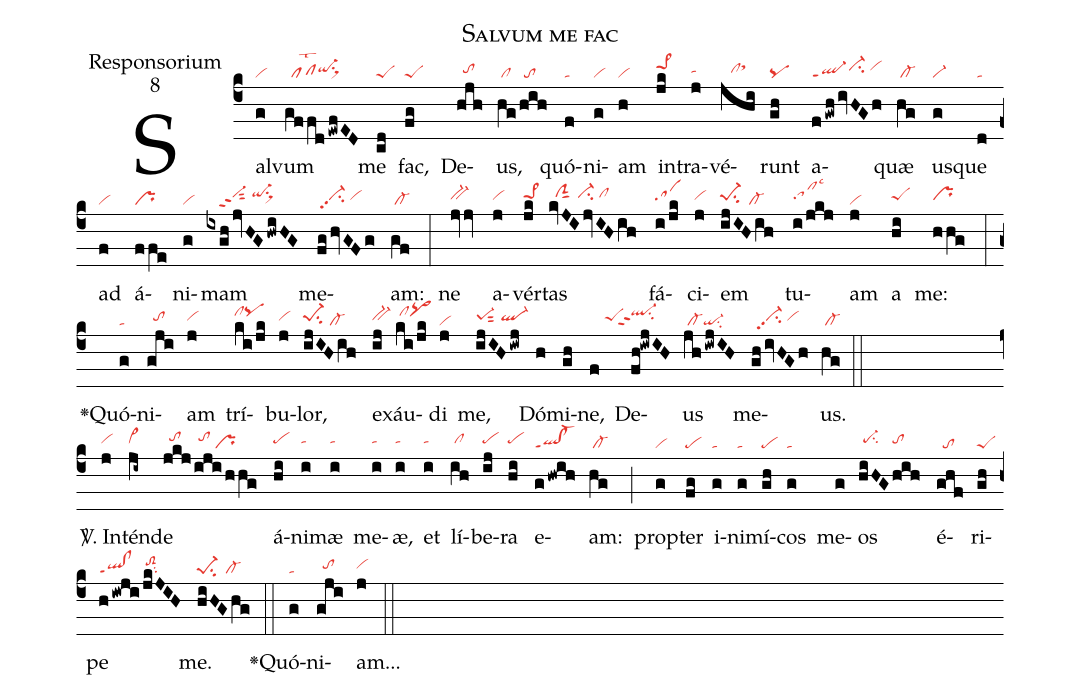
name:Salvum me fac;
office-part:Responsorium;
mode:8;
nabc-lines:1;
%%
(c4)Sal(g|vi)vum(gf/fdewfED|//pflst2qi-hhsu1sux1) me(cd|peS) fac,(fg|peS) De(hjh|//tohh)us,(hg/hih|/cl////to)
quó(f|ta)ni(g|vi)am(h|vi) in(jk|pe>1hj)tra(j|tahh)vé(jhi|///clhhsthj)runt(gh|pq) a(fgwhivHGh|ql-ppt1ci-hi/vihi)quæ(hg|/cl-)
us(g|vi-)que(d|ta) ad(f|vi) á(f/fe|pr)ni(g|vi)mam(ixghjvHGhwiHG|////vi-hippt2sut2/qi-hisu1sux1)
me(fghvGFg|/vi-hhpp2su2/vihh)am:(gf|/cl-) (:)
ne(jvv|bv-hh) a(j|vihh)vér(jk|pe>1hi)tas(kvJIjvIH/ih|//ciGhi//ci-hi/clhi) fá(i/jk|sahh)ci(j|vihh)em(ijIH/ih|pe-1hhsu2//cl-) tu(i/jkj|sahh!clhhlsc3)am(j|vi) a(hi|peShh) me:(h/hg|prhh) (:)

<v>\greheightstar</v>  Quó(g|ta)ni(gji|//tohh)am(j|vihh) trí(ki/jk|clhjpqhj)bu(j|vihh)lor,(ijIH/ih|pe-1hhsu2/cl-)
e(ij|bv-hh)xáu(ki/jk|/clhjpq>hj)di(j|vi) me,(ijIHiwj|pe-1hhsut2/ql-hh)
Dó(h)mi(gh)ne,(f) De(fh!iwjIH|````````peShh``ql-hjppt2su2)us(jhiwjIH|/cl-qi-su2) me(ghivHGh|//vi-hhpp2su2/vihh)us.(hg|/cl-) (::Z)

<sp>V/</sp>. In(j|vihh)tén(ji~|cl~hh)de(jkj/iji/h/hg|//tohi/////tohi/pr)
á(hi|pehh)ni(i|tahh)mæ(i|tahh) me(i|tahh)æ,(i|tahh) et(i|tahh) lí(ih|/clhh)be(ij|pehh)ra(hi|pehh) e(ghwih|ql!cl-ppt1)am:(hg|/cl-) (;)
prop(g|vi)ter(fg|pe) i(g|ta)ni(g|ta)mí(gh|pe)cos(g|ta) me(g)os(hiHGhih|/pe-hhsu2////tohh)
é(ghf|//to)ri(gh|peS)pe(hiwji/jkJIH|ql!clppt1///toS2hisu2) me.(hiHGhg|pe-1su2//cl-) (::)

<v>\greheightstar</v>  Quó(g|ta)ni(gji|//tohh)am...(j|vihh) (::)
